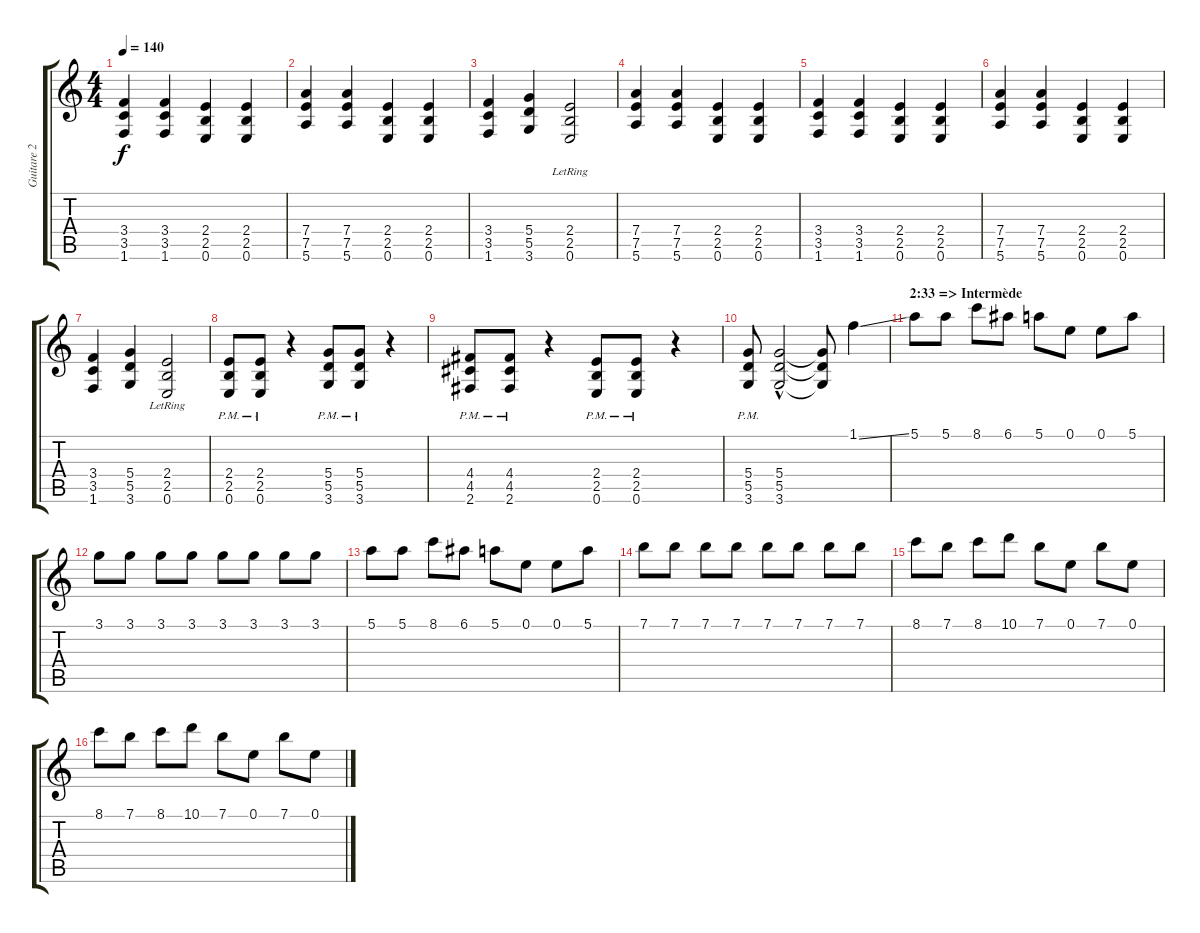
\track ("Guitare 2" "Guitare 2") {instrument overdrivenguitar}
\staff {score tabs}
\tuning (E4 B3 G3 D3 A2 E2) {hide}
\ts (4 4)
\tempo 140
\clef g2
\ks c
(3.4 3.5 1.6).4{dy f} (3.4 3.5 1.6).4 (2.4 2.5 0.6).4 (2.4 2.5 0.6).4 |
(7.4 7.5 5.6).4 (7.4 7.5 5.6).4 (2.4 2.5 0.6).4 (2.4 2.5 0.6).4 |
(3.4 3.5 1.6).4 (5.4 5.5 3.6).4 (2.4{lr} 2.5{lr} 0.6{lr}).2 |
(7.4 7.5 5.6).4 (7.4 7.5 5.6).4 (2.4 2.5 0.6).4 (2.4 2.5 0.6).4 |
(3.4 3.5 1.6).4 (3.4 3.5 1.6).4 (2.4 2.5 0.6).4 (2.4 2.5 0.6).4 |
(7.4 7.5 5.6).4 (7.4 7.5 5.6).4 (2.4 2.5 0.6).4 (2.4 2.5 0.6).4 |
(3.4 3.5 1.6).4 (5.4 5.5 3.6).4 (2.4{lr} 2.5{lr} 0.6{lr}).2 |
(2.4{pm} 2.5{pm} 0.6{pm}).8 (2.4{pm} 2.5{pm} 0.6{pm}).8 r.4 (5.4{pm} 5.5{pm} 3.6{pm}).8 (5.4{pm} 5.5{pm} 3.6{pm}).8 r.4 |
(4.4{pm} 4.5{pm} 2.6{pm}).8 (4.4{pm} 4.5{pm} 2.6{pm}).8 r.4 (2.4{pm} 2.5{pm} 0.6{pm}).8 (2.4{pm} 2.5{pm} 0.6{pm}).8 r.4 |
(5.4{pm} 5.5{pm} 3.6{pm}).8 (5.4{hac} 5.5 3.6).2 (5.4{t} 5.5{t} 3.6{t}).8 1.1{ss}.4 |
\section ("" "2:33 => Intermède")
5.1.8 5.1.8 8.1.8 6.1.8 5.1.8 0.1.8 0.1.8 5.1.8 |
3.1.8 3.1.8 3.1.8 3.1.8 3.1.8 3.1.8 3.1.8 3.1.8 |
5.1.8 5.1.8 8.1.8 6.1.8 5.1.8 0.1.8 0.1.8 5.1.8 |
7.1.8 7.1.8 7.1.8 7.1.8 7.1.8 7.1.8 7.1.8 7.1.8 |
8.1.8 7.1.8 8.1.8 10.1.8 7.1.8 0.1.8 7.1.8 0.1.8 |
8.1.8 7.1.8 8.1.8 10.1.8 7.1.8 0.1.8 7.1.8 0.1.8
